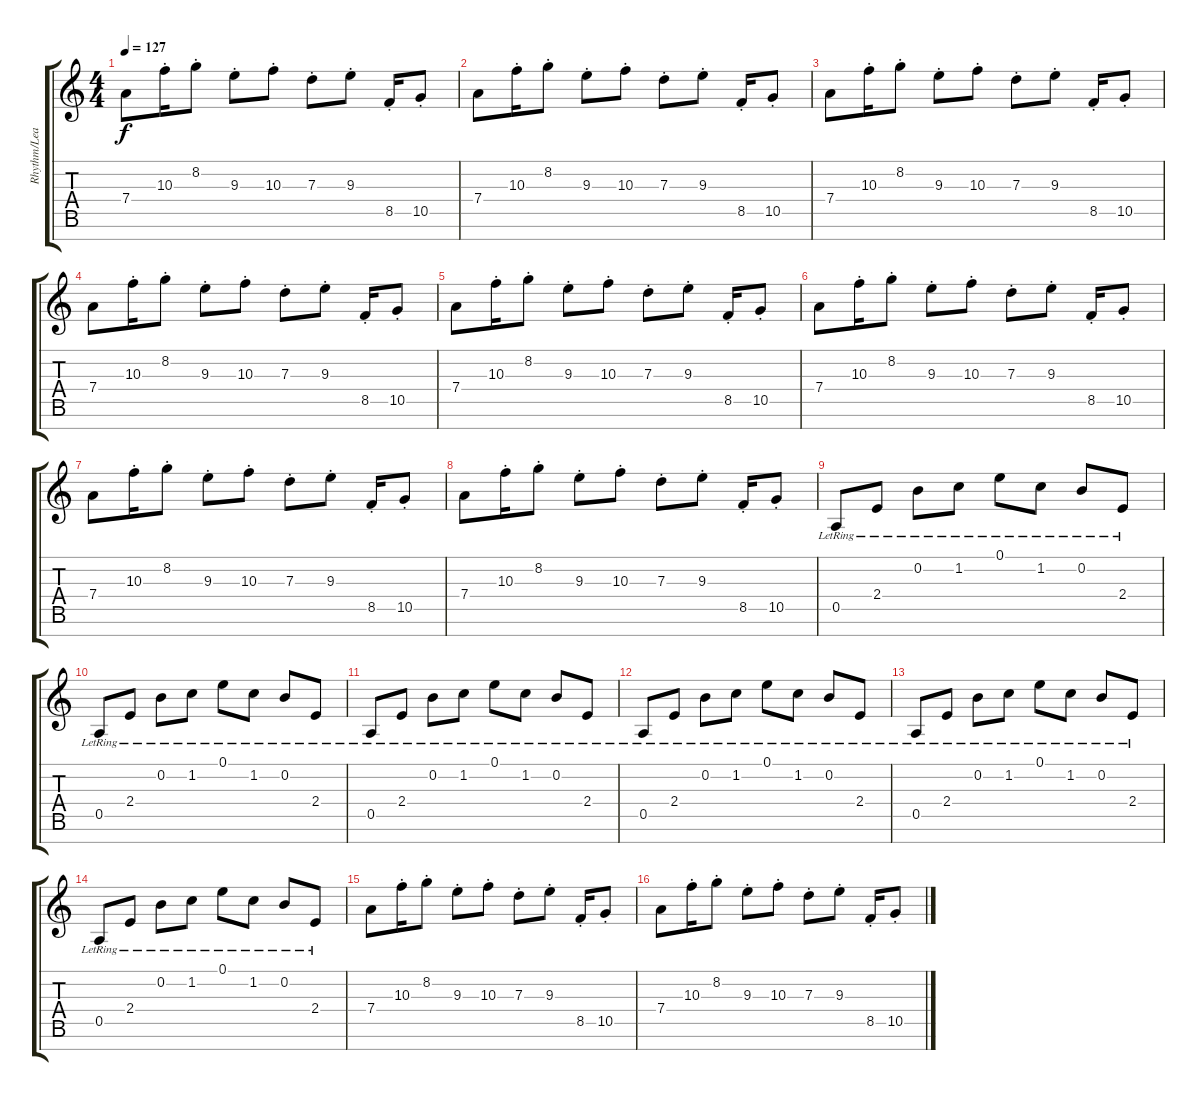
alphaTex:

\track ("Rhythm/Lead" "Rhythm/Lea") {instrument electricguitarjazz}
\staff {score tabs}
\tuning (E4 B3 G3 D3 A2 E2 B1) {hide}
\ts (4 4)
\tempo 127
\clef g2
\ks c
7.4.8{dy f} 10.3{st}.16 8.2{st}.8 9.3{st}.8 10.3{st}.8 7.3{st}.8 9.3{st}.8 8.5{st}.16 10.5{st}.8 |
7.4.8 10.3{st}.16 8.2{st}.8 9.3{st}.8 10.3{st}.8 7.3{st}.8 9.3{st}.8 8.5{st}.16 10.5{st}.8 |
7.4.8 10.3{st}.16 8.2{st}.8 9.3{st}.8 10.3{st}.8 7.3{st}.8 9.3{st}.8 8.5{st}.16 10.5{st}.8 |
7.4.8 10.3{st}.16 8.2{st}.8 9.3{st}.8 10.3{st}.8 7.3{st}.8 9.3{st}.8 8.5{st}.16 10.5{st}.8 |
7.4.8 10.3{st}.16 8.2{st}.8 9.3{st}.8 10.3{st}.8 7.3{st}.8 9.3{st}.8 8.5{st}.16 10.5{st}.8 |
7.4.8 10.3{st}.16 8.2{st}.8 9.3{st}.8 10.3{st}.8 7.3{st}.8 9.3{st}.8 8.5{st}.16 10.5{st}.8 |
7.4.8 10.3{st}.16 8.2{st}.8 9.3{st}.8 10.3{st}.8 7.3{st}.8 9.3{st}.8 8.5{st}.16 10.5{st}.8 |
7.4.8 10.3{st}.16 8.2{st}.8 9.3{st}.8 10.3{st}.8 7.3{st}.8 9.3{st}.8 8.5{st}.16 10.5{st}.8 |
0.5{lr}.8{instrument acousticguitarsteel} 2.4{lr}.8 0.2{lr}.8 1.2{lr}.8 0.1{lr}.8 1.2{lr}.8 0.2{lr}.8 2.4{lr}.8 |
0.5{lr}.8 2.4{lr}.8 0.2{lr}.8 1.2{lr}.8 0.1{lr}.8 1.2{lr}.8 0.2{lr}.8 2.4{lr}.8 |
0.5{lr}.8 2.4{lr}.8 0.2{lr}.8 1.2{lr}.8 0.1{lr}.8 1.2{lr}.8 0.2{lr}.8 2.4{lr}.8 |
0.5{lr}.8 2.4{lr}.8 0.2{lr}.8 1.2{lr}.8 0.1{lr}.8 1.2{lr}.8 0.2{lr}.8 2.4{lr}.8 |
0.5{lr}.8 2.4{lr}.8 0.2{lr}.8 1.2{lr}.8 0.1{lr}.8 1.2{lr}.8 0.2{lr}.8 2.4{lr}.8 |
0.5{lr}.8 2.4{lr}.8 0.2{lr}.8 1.2{lr}.8 0.1{lr}.8 1.2{lr}.8 0.2{lr}.8 2.4{lr}.8 |
7.4.8{instrument electricguitarjazz} 10.3{st}.16 8.2{st}.8 9.3{st}.8 10.3{st}.8 7.3{st}.8 9.3{st}.8 8.5{st}.16 10.5{st}.8 |
7.4.8 10.3{st}.16 8.2{st}.8 9.3{st}.8 10.3{st}.8 7.3{st}.8 9.3{st}.8 8.5{st}.16 10.5{st}.8
